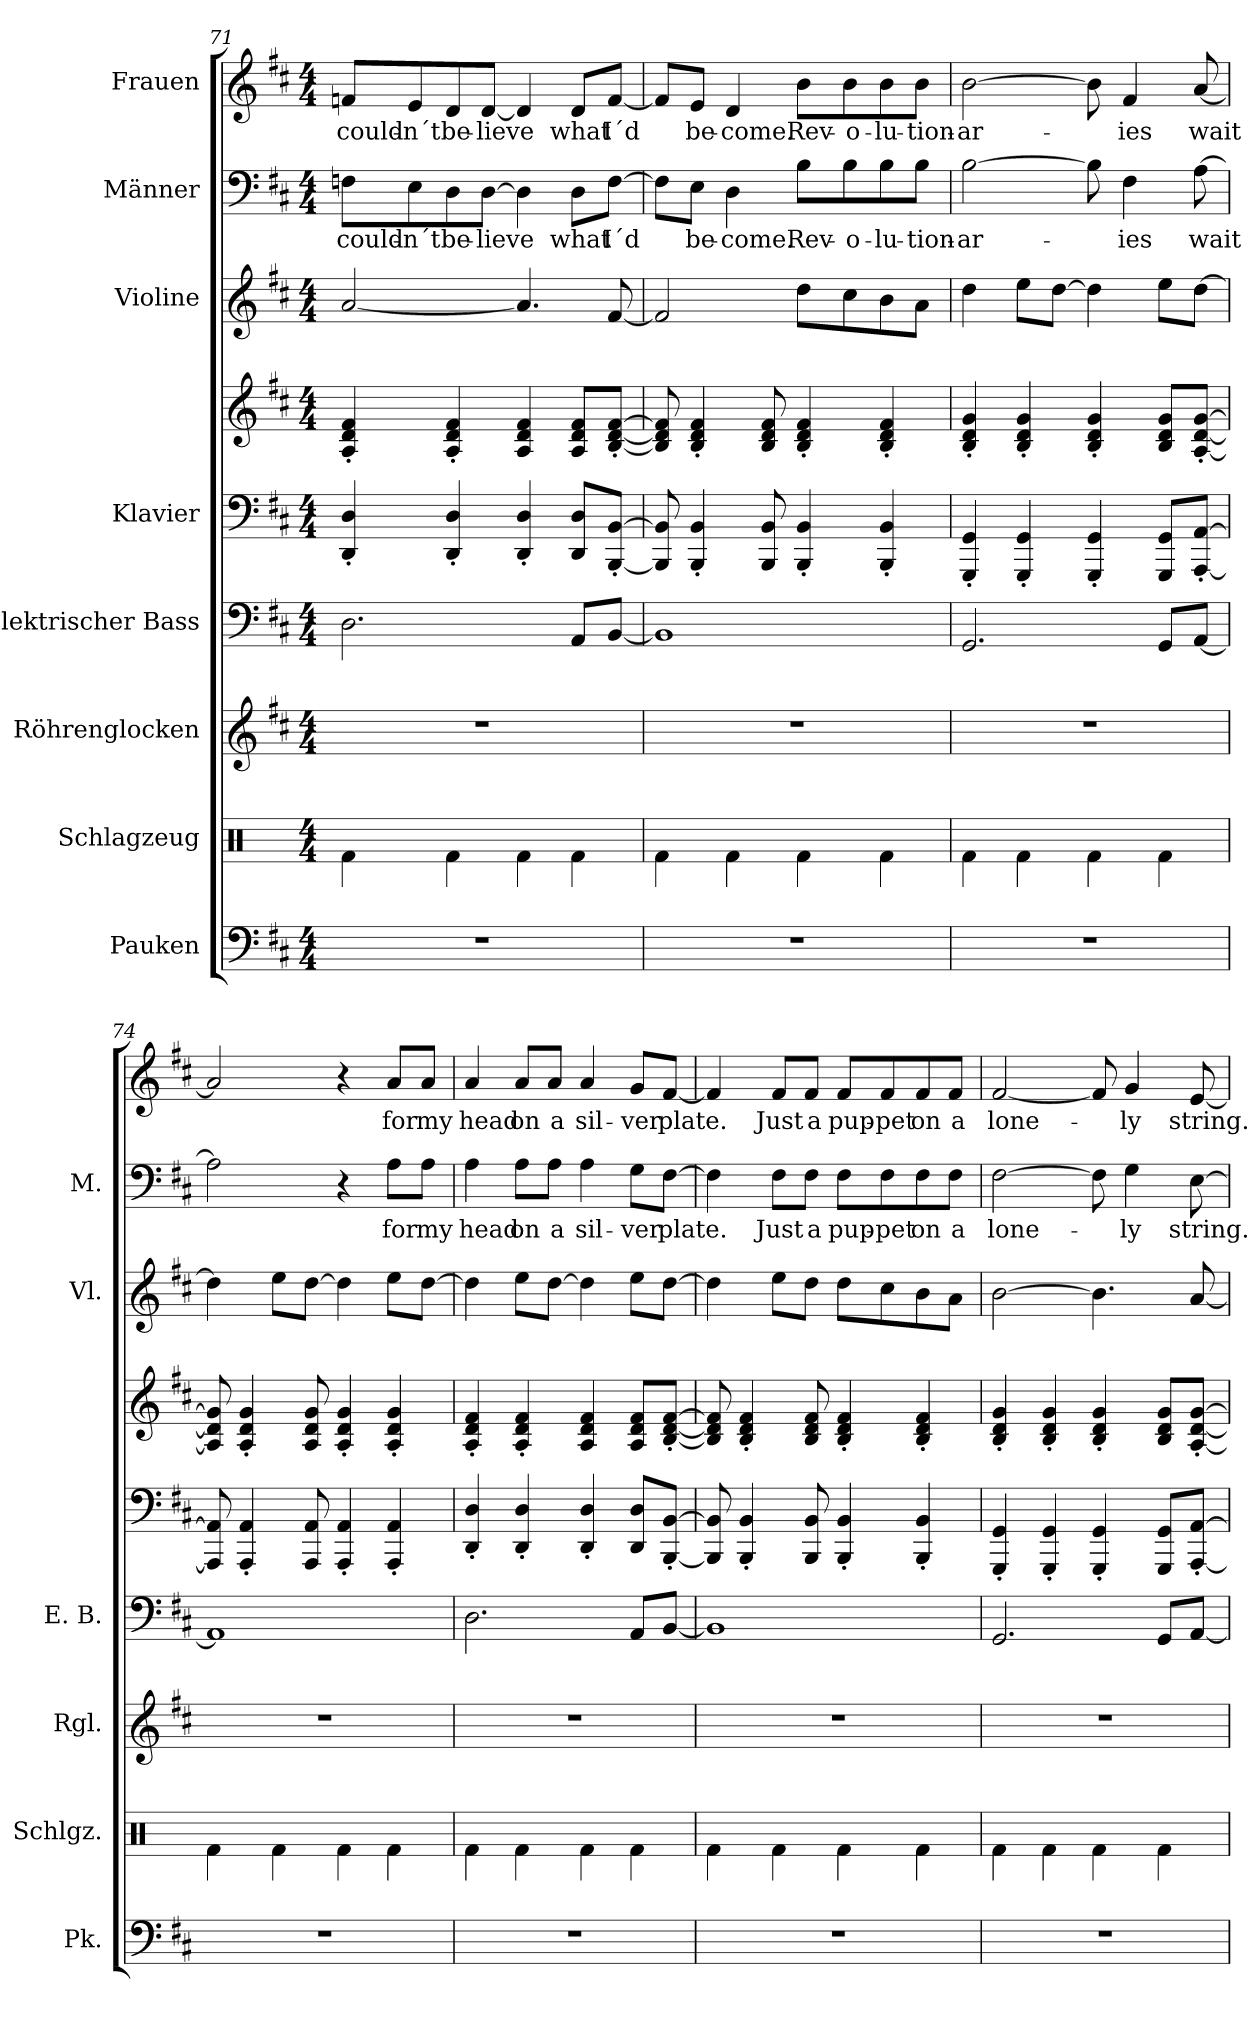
**kern	**kern	**kern	**kern	**kern	**kern	**kern	**kern	**text	**kern	**text
*part8	*part7	*part6	*part5	*part4	*part4	*part3	*part2	*part2	*part1	*part1
*staff9	*staff8	*staff7	*staff6	*staff5	*staff4	*staff3	*staff2	*staff2	*staff1	*staff1
*I"Pauken	*I"Schlagzeug	*I"Röhrenglocken	*I"Elektrischer Bass	*I"Klavier	*	*I"Violine	*I"Männer	*	*I"Frauen	*
*I'Pk.	*I'Schlgz.	*I'Rgl.	*I'E. B.	*	*	*I'Vl.	*I'M.	*	*	*
*clefF4	*clefX	*clefG2	*clefF4	*clefF4	*clefG2	*clefG2	*clefF4	*	*clefG2	*
*	*	*	*ITrd7c12	*	*	*	*	*	*	*
*k[f#c#]	*k[]	*k[f#c#]	*k[f#c#]	*k[f#c#]	*k[f#c#]	*k[f#c#]	*k[f#c#]	*	*k[f#c#]	*
*M4/4	*M4/4	*M4/4	*M4/4	*M4/4	*M4/4	*M4/4	*M4/4	*	*M4/4	*
=71	=71	=71	=71	=71	=71	=71	=71	=71	=71	=71
!	!	!	!	!	!	!	!	!LO:LY:b	!	!LO:LY:b
1r	4Rf\	1r	2.DD\	4DD/' 4D/'	4A/' 4d/' 4f#/'	[2a/	8Fn\L	could-	8fn/L	could-
!	!	!	!	!	!	!	!	!LO:LY:b	!	!LO:LY:b
.	.	.	.	.	.	.	8E\	-n´t	8e/	-n´t
!	!	!	!	!	!	!	!	!LO:LY:b	!	!LO:LY:b
.	4Rf\	.	.	4DD/' 4D/'	4A/' 4d/' 4f#/'	.	8D\	be-	8d/	be-
!	!	!	!	!	!	!	!	!LO:LY:b	!	!LO:LY:b
.	.	.	.	.	.	.	[8D\J	-lieve	[8d/J	-lieve
.	4Rf\	.	.	4DD/' 4D/'	4A/ 4d/ 4f#/	4.a/]	4D\]	.	4d/]	.
!	!	!	!	!	!	!	!	!LO:LY:b	!	!LO:LY:b
.	4Rf\	.	8AAA/L	8DD/ 8D/L	8A/ 8d/ 8f#/L	.	8D\L	what	8d/L	what
!	!	!	!	!	!	!	!	!LO:LY:b	!	!LO:LY:b
.	.	.	[8BBB/J	[8BBB/' [8BB/'J	[8B/' [8d/' [8f#/'J	[8f#/	[8F\J	I´d	[8f/J	I´d
!!LO:PB:g=z
=72	=72	=72	=72	=72	=72	=72	=72	=72	=72	=72
1r	4Rf\	1r	1BBB]	8BBB/] 8BB/]	8B/] 8d/] 8f#/]	2f#/]	8F\L]	.	8f/L]	.
!	!	!	!	!	!	!	!	!LO:LY:b	!	!LO:LY:b
.	.	.	.	4BBB/' 4BB/'	4B/' 4d/' 4f#/'	.	8E\J	be-	8e/J	be-
!	!	!	!	!	!	!	!	!LO:LY:b	!	!LO:LY:b
.	4Rf\	.	.	.	.	.	4D\	-come.	4d/	-come.
.	.	.	.	8BBB/ 8BB/	8B/ 8d/ 8f#/	.	.	.	.	.
!	!	!	!	!	!	!	!	!LO:LY:b	!	!LO:LY:b
.	4Rf\	.	.	4BBB/' 4BB/'	4B/' 4d/' 4f#/'	8dd\L	8B\L	Rev-	8b\L	Rev-
!	!	!	!	!	!	!	!	!LO:LY:b	!	!LO:LY:b
.	.	.	.	.	.	8cc#\	8B\	-o-	8b\	-o-
!	!	!	!	!	!	!	!	!LO:LY:b	!	!LO:LY:b
.	4Rf\	.	.	4BBB/' 4BB/'	4B/' 4d/' 4f#/'	8b\	8B\	-lu-	8b\	-lu-
!	!	!	!	!	!	!	!	!LO:LY:b	!	!LO:LY:b
.	.	.	.	.	.	8a\J	8B\J	-tion-	8b\J	-tion-
=73	=73	=73	=73	=73	=73	=73	=73	=73	=73	=73
!	!	!	!	!	!	!	!	!LO:LY:b	!	!LO:LY:b
1r	4Rf\	1r	2.GGG/	4GGG/' 4GG/'	4B/' 4d/' 4g/'	4dd\	[2B\	-ar-	[2b\	-ar-
.	4Rf\	.	.	4GGG/' 4GG/'	4B/' 4d/' 4g/'	8ee\L	.	.	.	.
.	.	.	.	.	.	[8dd\J	.	.	.	.
.	4Rf\	.	.	4GGG/' 4GG/'	4B/' 4d/' 4g/'	4dd\]	8B\]	.	8b\]	.
!	!	!	!	!	!	!	!	!LO:LY:b	!	!LO:LY:b
.	.	.	.	.	.	.	4F#\	-ies	4f#/	-ies
.	4Rf\	.	8GGG/L	8GGG/ 8GG/L	8B/ 8d/ 8g/L	8ee\L	.	.	.	.
!	!	!	!	!	!	!	!	!LO:LY:b	!	!LO:LY:b
.	.	.	[8AAA/J	[8AAA/' [8AA/'J	[8A/' [8d/' [8g/'J	[8dd\J	[8A\	wait	[8a/	wait
=74	=74	=74	=74	=74	=74	=74	=74	=74	=74	=74
1r	4Rf\	1r	1AAA]	8AAA/] 8AA/]	8A/] 8d/] 8g/]	4dd\]	2A\]	.	2a/]	.
.	.	.	.	4AAA/' 4AA/'	4A/' 4d/' 4g/'	.	.	.	.	.
.	4Rf\	.	.	.	.	8ee\L	.	.	.	.
.	.	.	.	8AAA/ 8AA/	8A/ 8d/ 8g/	[8dd\J	.	.	.	.
.	4Rf\	.	.	4AAA/' 4AA/'	4A/' 4d/' 4g/'	4dd\]	4r	.	4r	.
!	!	!	!	!	!	!	!	!LO:LY:b	!	!LO:LY:b
.	4Rf\	.	.	4AAA/' 4AA/'	4A/' 4d/' 4g/'	8ee\L	8A\L	for	8a/L	for
!	!	!	!	!	!	!	!	!LO:LY:b	!	!LO:LY:b
.	.	.	.	.	.	[8dd\J	8A\J	my	8a/J	my
=75	=75	=75	=75	=75	=75	=75	=75	=75	=75	=75
!	!	!	!	!	!	!	!	!LO:LY:b	!	!LO:LY:b
1r	4Rf\	1r	2.DD\	4DD/' 4D/'	4A/' 4d/' 4f#/'	4dd\]	4A\	head	4a/	head
!	!	!	!	!	!	!	!	!LO:LY:b	!	!LO:LY:b
.	4Rf\	.	.	4DD/' 4D/'	4A/' 4d/' 4f#/'	8ee\L	8A\L	on	8a/L	on
!	!	!	!	!	!	!	!	!LO:LY:b	!	!LO:LY:b
.	.	.	.	.	.	[8dd\J	8A\J	a	8a/J	a
!	!	!	!	!	!	!	!	!LO:LY:b	!	!LO:LY:b
.	4Rf\	.	.	4DD/' 4D/'	4A/ 4d/ 4f#/	4dd\]	4A\	sil-	4a/	sil-
!	!	!	!	!	!	!	!	!LO:LY:b	!	!LO:LY:b
.	4Rf\	.	8AAA/L	8DD/ 8D/L	8A/ 8d/ 8f#/L	8ee\L	8G\L	-ver	8g/L	-ver
!	!	!	!	!	!	!	!	!LO:LY:b	!	!LO:LY:b
.	.	.	[8BBB/J	[8BBB/' [8BB/'J	[8B/' [8d/' [8f#/'J	[8dd\J	[8F#\J	plate.	[8f#/J	plate.
=76	=76	=76	=76	=76	=76	=76	=76	=76	=76	=76
1r	4Rf\	1r	1BBB]	8BBB/] 8BB/]	8B/] 8d/] 8f#/]	4dd\]	4F#\]	.	4f#/]	.
.	.	.	.	4BBB/' 4BB/'	4B/' 4d/' 4f#/'	.	.	.	.	.
!	!	!	!	!	!	!	!	!LO:LY:b	!	!LO:LY:b
.	4Rf\	.	.	.	.	8ee\L	8F#\L	Just	8f#/L	Just
!	!	!	!	!	!	!	!	!LO:LY:b	!	!LO:LY:b
.	.	.	.	8BBB/ 8BB/	8B/ 8d/ 8f#/	8dd\J	8F#\J	a	8f#/J	a
!	!	!	!	!	!	!	!	!LO:LY:b	!	!LO:LY:b
.	4Rf\	.	.	4BBB/' 4BB/'	4B/' 4d/' 4f#/'	8dd\L	8F#\L	pup-	8f#/L	pup-
!	!	!	!	!	!	!	!	!LO:LY:b	!	!LO:LY:b
.	.	.	.	.	.	8cc#\	8F#\	-pet	8f#/	-pet
!	!	!	!	!	!	!	!	!LO:LY:b	!	!LO:LY:b
.	4Rf\	.	.	4BBB/' 4BB/'	4B/' 4d/' 4f#/'	8b\	8F#\	on	8f#/	on
!	!	!	!	!	!	!	!	!LO:LY:b	!	!LO:LY:b
.	.	.	.	.	.	8a\J	8F#\J	a	8f#/J	a
!!LO:LB:g=z
=77	=77	=77	=77	=77	=77	=77	=77	=77	=77	=77
!	!	!	!	!	!	!	!	!LO:LY:b	!	!LO:LY:b
1r	4Rf\	1r	2.GGG/	4GGG/' 4GG/'	4B/' 4d/' 4g/'	[2b\	[2F#\	lone-	[2f#/	lone-
.	4Rf\	.	.	4GGG/' 4GG/'	4B/' 4d/' 4g/'	.	.	.	.	.
.	4Rf\	.	.	4GGG/' 4GG/'	4B/' 4d/' 4g/'	4.b\]	8F#\]	.	8f#/]	.
!	!	!	!	!	!	!	!	!LO:LY:b	!	!LO:LY:b
.	.	.	.	.	.	.	4G\	-ly	4g/	-ly
.	4Rf\	.	8GGG/L	8GGG/ 8GG/L	8B/ 8d/ 8g/L	.	.	.	.	.
!	!	!	!	!	!	!	!	!LO:LY:b	!	!LO:LY:b
.	.	.	[8AAA/J	[8AAA/' [8AA/'J	[8A/' [8d/' [8g/'J	[8a/	[8E\	string.	[8e/	string.
=	=	=	=	=	=	=	=	=	=	=
*-	*-	*-	*-	*-	*-	*-	*-	*-	*-	*-
